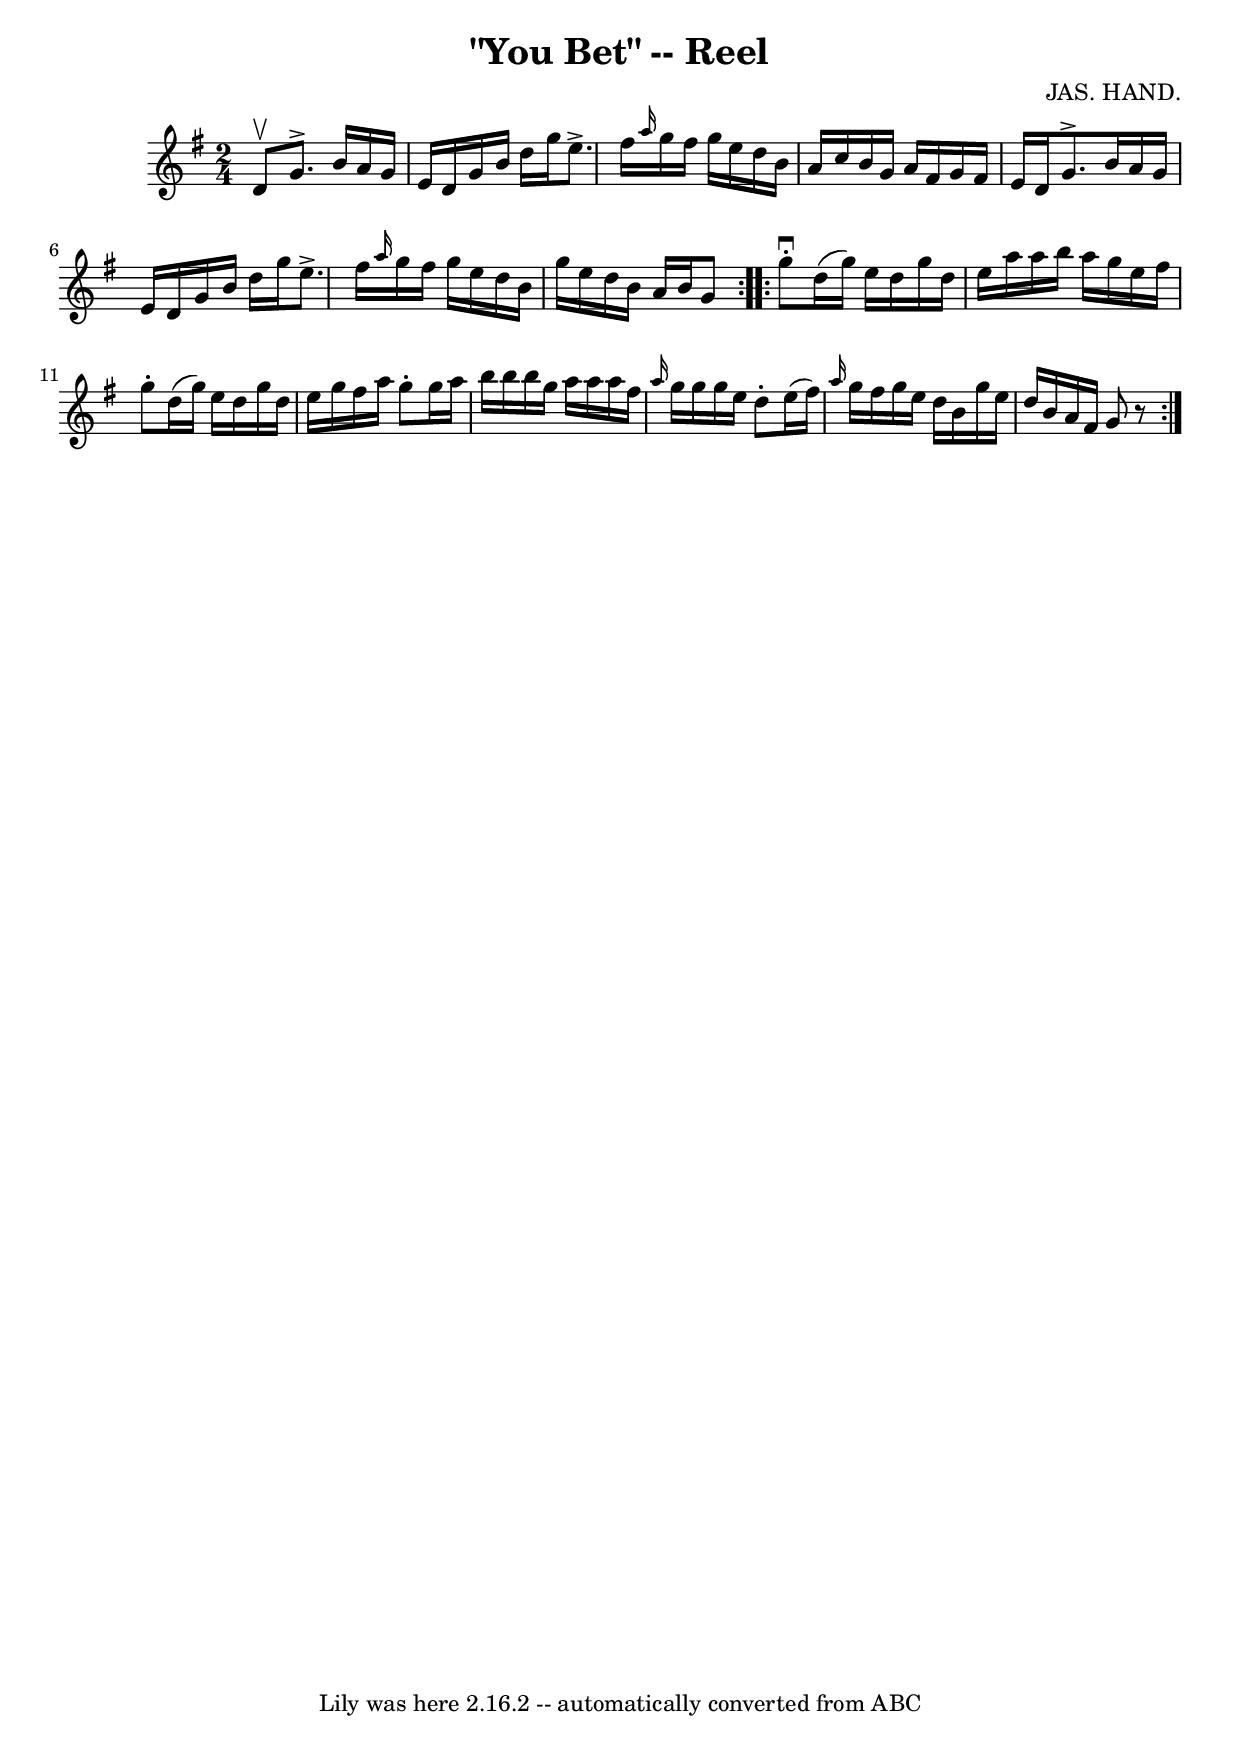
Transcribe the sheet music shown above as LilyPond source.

\version "2.7.40"
\include "Mammoth.ily"
\header {
	%% book = "Ryan's Mammoth Collection"
	composer = "JAS. HAND."
	crossRefNumber = "1"
	footnotes = "\\\\141"
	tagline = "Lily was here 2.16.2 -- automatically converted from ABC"
	title = "\"You Bet\" -- Reel"
}
voicedefault =  {


\repeat volta 2 {
\time 2/4 \key g \major d'8^\upbow |
 g'8.^\accent b'16 a'16 
 g'16 e'16 d'16    |
 g'16 b'16 d''16 g''16 e''8. 
^\accent fis''16    |
 \grace { a''16  } g''16 fis''16 g''16 
 e''16 d''16 b'16 a'16 c''16    |
 b'16 g'16 a'16   
 fis'16 g'16 fis'16 e'16 d'16    |
 g'8.^\accent b'16  
 a'16 g'16 e'16 d'16    |
 g'16 b'16 d''16 g''16    
e''8.^\accent fis''16    |
 \grace { a''16  } g''16 fis''16    
g''16 e''16 d''16 b'16 g''16 e''16    |
 d''16 b'16   
 a'16 b'16 g'8    } \repeat volta 2 { g''8^\downbow-. d''16 (
g''16) e''16 d''16 g''16 d''16    |
 e''16 a''16    
a''16 b''16 a''16 g''16 e''16 fis''16    |
 g''8 -.   
d''16 (g''16) e''16 d''16 g''16 d''16    |
 e''16    
g''16 fis''16 a''16 g''8 -. g''16 a''16    |
 b''16    
b''16 b''16 g''16 a''16 a''16 a''16 fis''16    |
 
\grace { a''16  } g''16 g''16 g''16 e''16 d''8 -. e''16 (
fis''16)   |
 \grace { a''16  } g''16 fis''16 g''16    
e''16 d''16 b'16 g''16 e''16    |
 d''16 b'16 a'16    
fis'16 g'8    r8 }   
}

\score{
    <<

	\context Staff="default"
	{
	    \voicedefault 
	}

    >>
	\layout {
	}
	\midi {}
}
